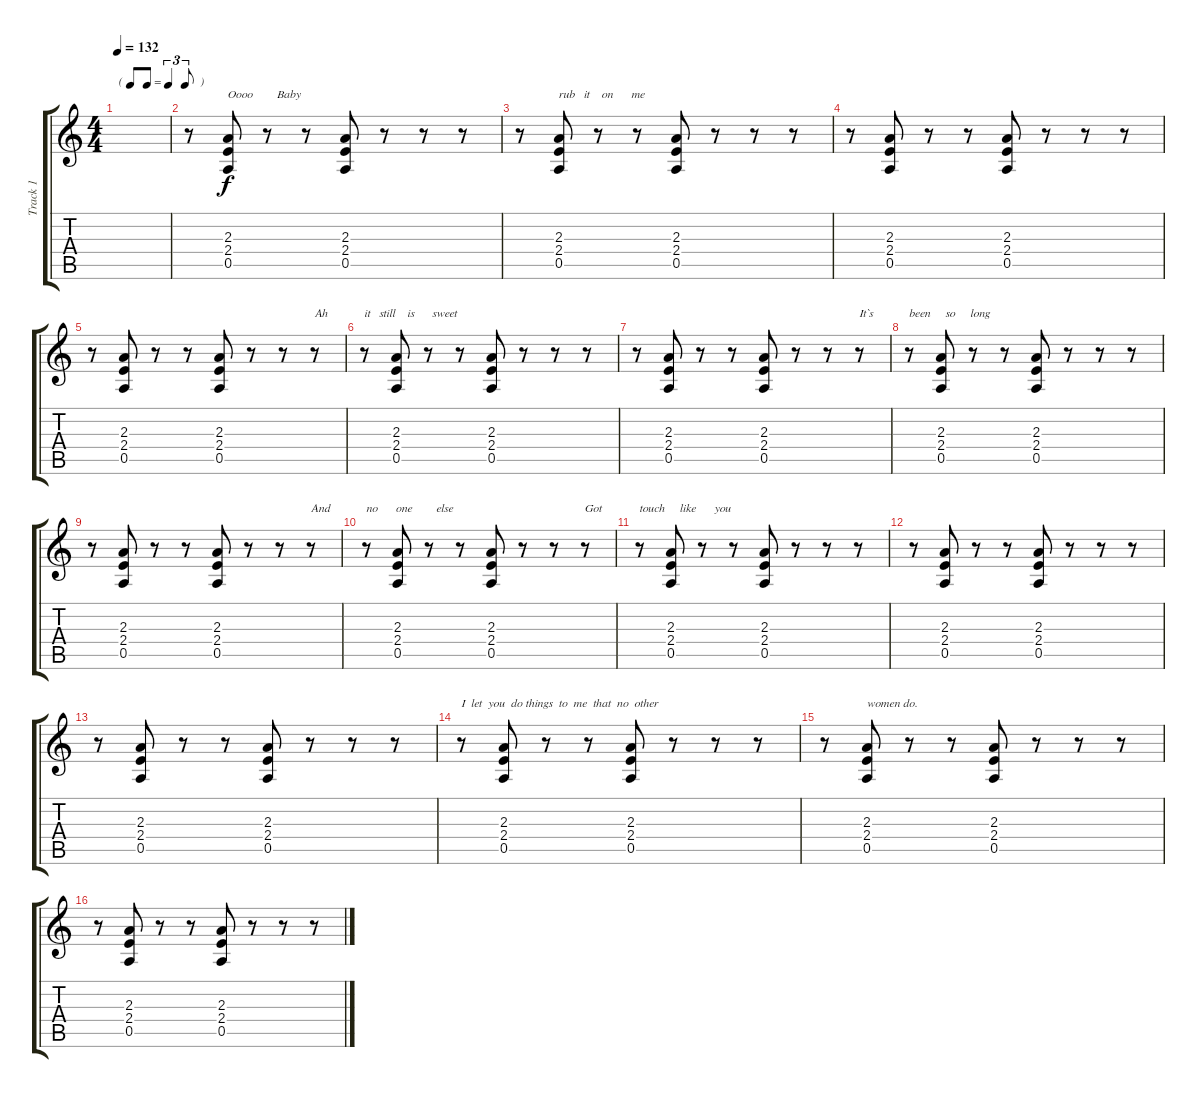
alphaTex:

\track ("Track 1" "Track 1") {instrument distortionguitar}
\staff {score tabs}
\tuning (E4 B3 G3 D3 A2 E2) {hide}
\ts (4 4)
\tf triplet8th
\tempo 132
\clef g2
\ks c
|
r.8 (2.3 2.4 0.5).8{txt "Oooo        Baby"} r.8 r.8 (2.3 2.4 0.5).8 r.8 r.8 r.8 |
r.8 (2.3 2.4 0.5).8{txt "rub   it    on      me"} r.8 r.8 (2.3 2.4 0.5).8 r.8 r.8 r.8 |
r.8 (2.3 2.4 0.5).8 r.8 r.8 (2.3 2.4 0.5).8 r.8 r.8 r.8 |
r.8 (2.3 2.4 0.5).8 r.8 r.8 (2.3 2.4 0.5).8 r.8 r.8 r.8{txt "Ah"} |
r.8{txt "it   still    is      sweet"} (2.3 2.4 0.5).8 r.8 r.8 (2.3 2.4 0.5).8 r.8 r.8 r.8 |
r.8 (2.3 2.4 0.5).8 r.8 r.8 (2.3 2.4 0.5).8 r.8 r.8 r.8{txt "It`s"} |
r.8{txt "been     so     long"} (2.3 2.4 0.5).8 r.8 r.8 (2.3 2.4 0.5).8 r.8 r.8 r.8 |
r.8 (2.3 2.4 0.5).8 r.8 r.8 (2.3 2.4 0.5).8 r.8 r.8 r.8{txt "And"} |
r.8{txt "no      one        else"} (2.3 2.4 0.5).8 r.8 r.8 (2.3 2.4 0.5).8 r.8 r.8 r.8{txt "Got "} |
r.8{txt "touch     like      you"} (2.3 2.4 0.5).8 r.8 r.8 (2.3 2.4 0.5).8 r.8 r.8 r.8 |
r.8 (2.3 2.4 0.5).8 r.8 r.8 (2.3 2.4 0.5).8 r.8 r.8 r.8 |
r.8 (2.3 2.4 0.5).8 r.8 r.8 (2.3 2.4 0.5).8 r.8 r.8 r.8 |
r.8{txt "I  let  you  do things  to  me  that  no  other"} (2.3 2.4 0.5).8 r.8 r.8 (2.3 2.4 0.5).8 r.8 r.8 r.8 |
r.8 (2.3 2.4 0.5).8{txt "women do."} r.8 r.8 (2.3 2.4 0.5).8 r.8 r.8 r.8 |
r.8 (2.3 2.4 0.5).8 r.8 r.8 (2.3 2.4 0.5).8 r.8 r.8 r.8
